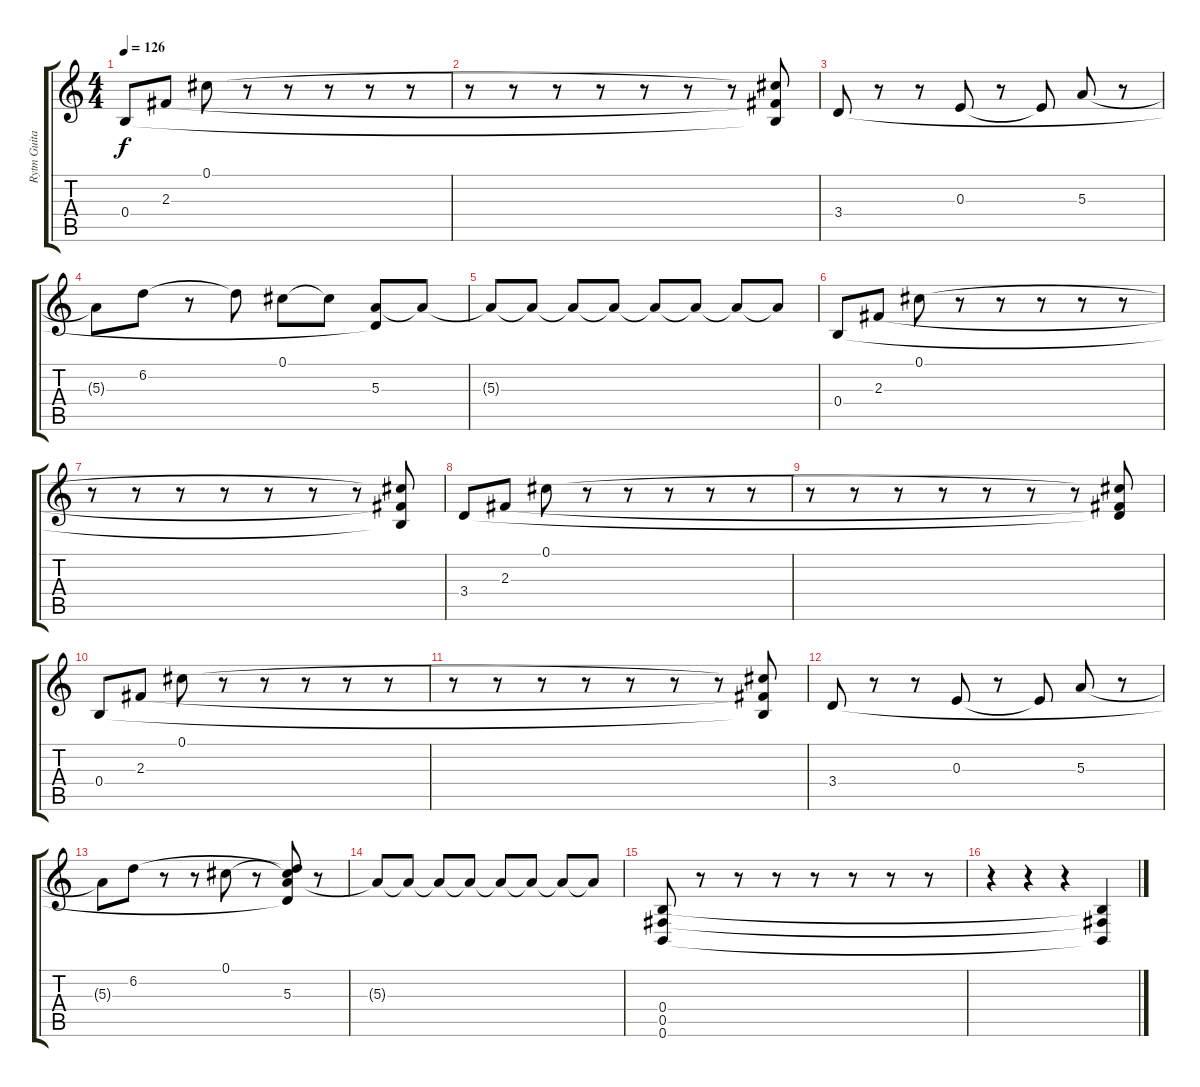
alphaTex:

\track ("Rytm Guitar" "Rytm Guita") {instrument distortionguitar}
\staff {score tabs}
\tuning (Db4 Ab3 E3 B2 Gb2 B1) {hide}
\ts (4 4)
\tempo 126
\clef g2
\ks c
0.4.8{dy f} 2.3.8 0.1.8 r.8 r.8 r.8 r.8 r.8 |
r.8 r.8 r.8 r.8 r.8 r.8 r.8 (0.1{t} 2.3{t} 0.4{t}).8 |
3.4.8 r.8 r.8 0.3.8 r.8 0.3{t}.8 5.3.8 r.8 |
5.3{t}.8 6.2.8 r.8 6.2{t}.8 0.1.8 0.1{t}.8 (5.3 3.4{t}).8 5.3{t}.8 |
5.3{t}.8{volume 0} 5.3{t}.8 5.3{t}.8 5.3{t}.8 5.3{t}.8 5.3{t}.8 5.3{t}.8 5.3{t}.8 |
0.4.8{volume 16 instrument electricguitarclean} 2.3.8 0.1.8 r.8 r.8 r.8 r.8 r.8 |
r.8 r.8 r.8 r.8 r.8 r.8 r.8 (0.1{t} 2.3{t} 0.4{t}).8 |
3.4.8 2.3.8 0.1.8 r.8 r.8 r.8 r.8 r.8 |
r.8 r.8 r.8 r.8 r.8 r.8 r.8 (0.1{t} 2.3{t} 3.4{t}).8 |
0.4.8 2.3.8 0.1.8 r.8 r.8 r.8 r.8 r.8 |
r.8 r.8 r.8 r.8 r.8 r.8 r.8 (0.1{t} 2.3{t} 0.4{t}).8 |
3.4.8{instrument distortionguitar} r.8 r.8 0.3.8 r.8 0.3{t}.8 5.3.8 r.8 |
5.3{t}.8 6.2.8 r.8 r.8 0.1.8 r.8 (0.1{t} 6.2{t} 5.3 3.4{t}).8 r.8 |
5.3{t}.8 5.3{t}.8 5.3{t}.8 5.3{t}.8 5.3{t}.8 5.3{t}.8 5.3{t}.8 5.3{t}.8 |
(0.4 0.5 0.6).8 r.8 r.8 r.8 r.8 r.8 r.8 r.8 |
r.4 r.4 r.4 (0.4{t} 0.5{t} 0.6{t}).4
